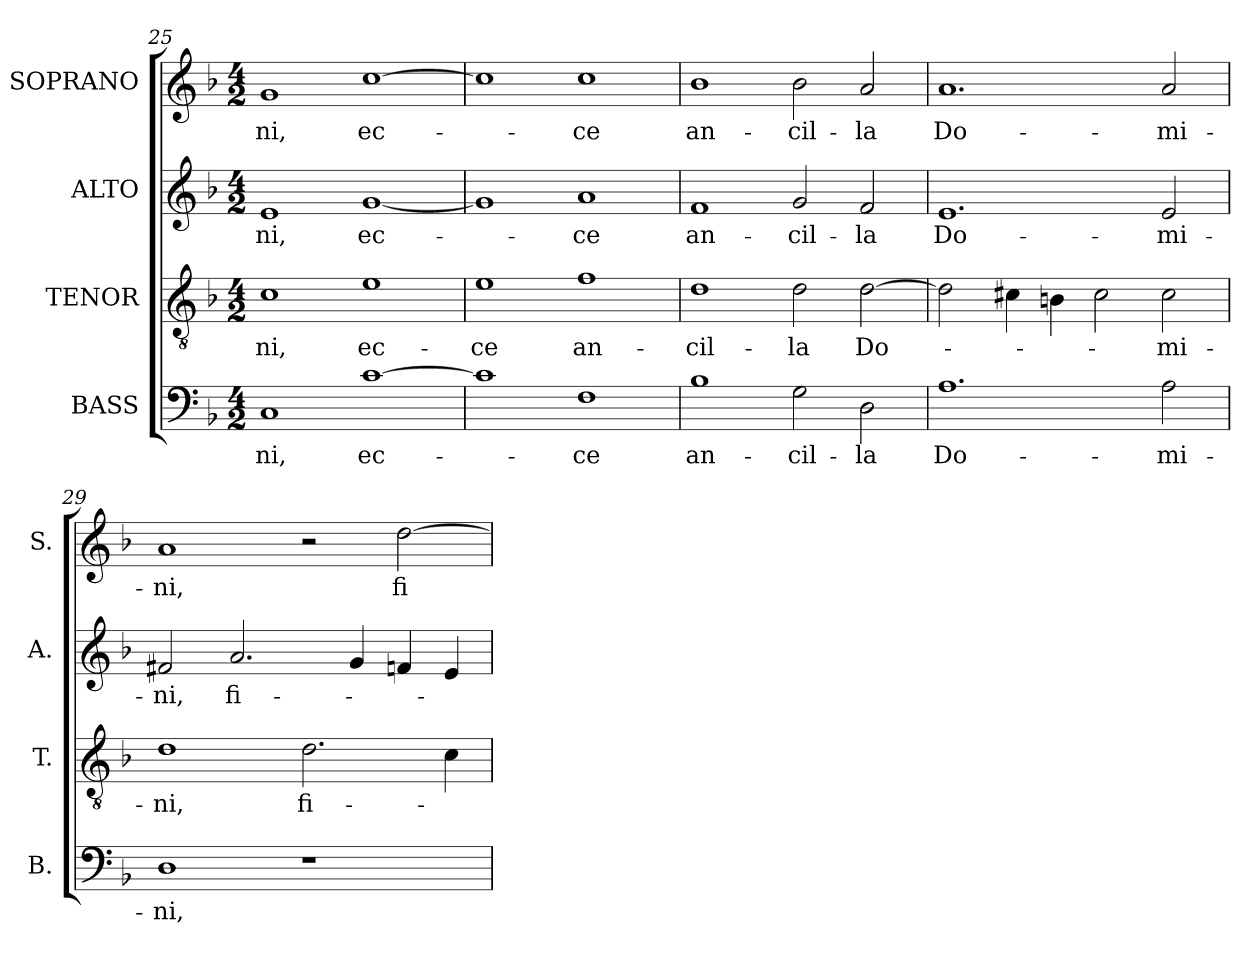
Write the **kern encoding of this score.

**kern	**text	**kern	**text	**kern	**text	**kern	**text
*part4	*part4	*part3	*part3	*part2	*part2	*part1	*part1
*staff4	*staff4	*staff3	*staff3	*staff2	*staff2	*staff1	*staff1
*I"BASS	*	*I"TENOR	*	*I"ALTO	*	*I"SOPRANO	*
*I'B.	*	*I'T.	*	*I'A.	*	*I'S.	*
*clefF4	*	*clefGv2	*	*clefG2	*	*clefG2	*
*	*	*ITrd7c12	*	*	*	*	*
*k[b-]	*	*k[b-]	*	*k[b-]	*	*k[b-]	*
*F:	*	*F:	*	*F:	*	*F:	*
*M4/2	*	*M4/2	*	*M4/2	*	*M4/2	*
=25	=25	=25	=25	=25	=25	=25	=25
!	!LO:LY:b:color=#000000	!	!	!	!	!	!
!	!	!	!LO:LY:b:color=#000000	!	!	!	!
!	!	!	!	!	!LO:LY:b:color=#000000	!	!
!	!	!	!	!	!	!	!LO:LY:b:color=#000000
1Ci	-ni,	1Ci	-ni,	1ei	-ni,	1gi	-ni,
!	!LO:LY:b:color=#000000	!	!	!	!	!	!
!	!	!	!LO:LY:b:color=#000000	!	!	!	!
!	!	!	!	!	!LO:LY:b:color=#000000	!	!
!	!	!	!	!	!	!	!LO:LY:b:color=#000000
[>1ci	ec-	1Ei	ec-	[<1gi	ec-	[>1cci	ec-
=26	=26	=26	=26	=26	=26	=26	=26
!	!	!	!LO:LY:b:color=#000000	!	!	!	!
1ci]	.	1Ei	-ce	1gi]	.	1cci]	.
!	!LO:LY:b:color=#000000	!	!	!	!	!	!
!	!	!	!LO:LY:b:color=#000000	!	!	!	!
!	!	!	!	!	!LO:LY:b:color=#000000	!	!
!	!	!	!	!	!	!	!LO:LY:b:color=#000000
1Fi	-ce	1Fi	an-	1ai	-ce	1cci	-ce
=27	=27	=27	=27	=27	=27	=27	=27
!	!LO:LY:b:color=#000000	!	!	!	!	!	!
!	!	!	!LO:LY:b:color=#000000	!	!	!	!
!	!	!	!	!	!LO:LY:b:color=#000000	!	!
!	!	!	!	!	!	!	!LO:LY:b:color=#000000
1B-i	an-	1Di	-cil-	1fi	an-	1b-i	an-
!	!LO:LY:b:color=#000000	!	!	!	!	!	!
!	!	!	!LO:LY:b:color=#000000	!	!	!	!
!	!	!	!	!	!LO:LY:b:color=#000000	!	!
!	!	!	!	!	!	!	!LO:LY:b:color=#000000
2Gi\	-cil-	2Di\	-la	2gi/	-cil-	2b-i\	-cil-
!	!LO:LY:b:color=#000000	!	!	!	!	!	!
!	!	!	!LO:LY:b:color=#000000	!	!	!	!
!	!	!	!	!	!LO:LY:b:color=#000000	!	!
!	!	!	!	!	!	!	!LO:LY:b:color=#000000
2Di\	-la	[>2Di\	Do-	2fi/	-la	2ai/	-la
=28	=28	=28	=28	=28	=28	=28	=28
!	!LO:LY:b:color=#000000	!	!	!	!	!	!
!	!	!	!	!	!LO:LY:b:color=#000000	!	!
!	!	!	!	!	!	!	!LO:LY:b:color=#000000
1.Ai	Do-	2Di\]	.	1.ei	Do-	1.ai	Do-
.	.	4C#Xi\	.	.	.	.	.
.	.	4BBni\	.	.	.	.	.
.	.	2C#i\	.	.	.	.	.
!	!LO:LY:b:color=#000000	!	!	!	!	!	!
!	!	!	!LO:LY:b:color=#000000	!	!	!	!
!	!	!	!	!	!LO:LY:b:color=#000000	!	!
!	!	!	!	!	!	!	!LO:LY:b:color=#000000
2Ai\	-mi-	2C#i\	-mi-	2ei/	-mi-	2ai/	-mi-
=29	=29	=29	=29	=29	=29	=29	=29
!	!LO:LY:b:color=#000000	!	!	!	!	!	!
!	!	!	!LO:LY:b:color=#000000	!	!	!	!
!	!	!	!	!	!LO:LY:b:color=#000000	!	!
!	!	!	!	!	!	!	!LO:LY:b:color=#000000
1Di	-ni,	1Di	-ni,	2f#Xi/	-ni,	1ai	-ni,
!	!	!	!	!	!LO:LY:b:color=#000000	!	!
.	.	.	.	2.ai/	fi-	.	.
!	!	!	!LO:LY:b:color=#000000	!	!	!	!
1r	.	2.Di\	fi-	.	.	2r	.
.	.	.	.	4gi/	.	.	.
!	!	!	!	!	!	!	!LO:LY:b:color=#000000
.	.	.	.	4fni/	.	[>2ddi\	fi-
.	.	4Ci\	.	4ei/	.	.	.
=	=	=	=	=	=	=	=
*-	*-	*-	*-	*-	*-	*-	*-
